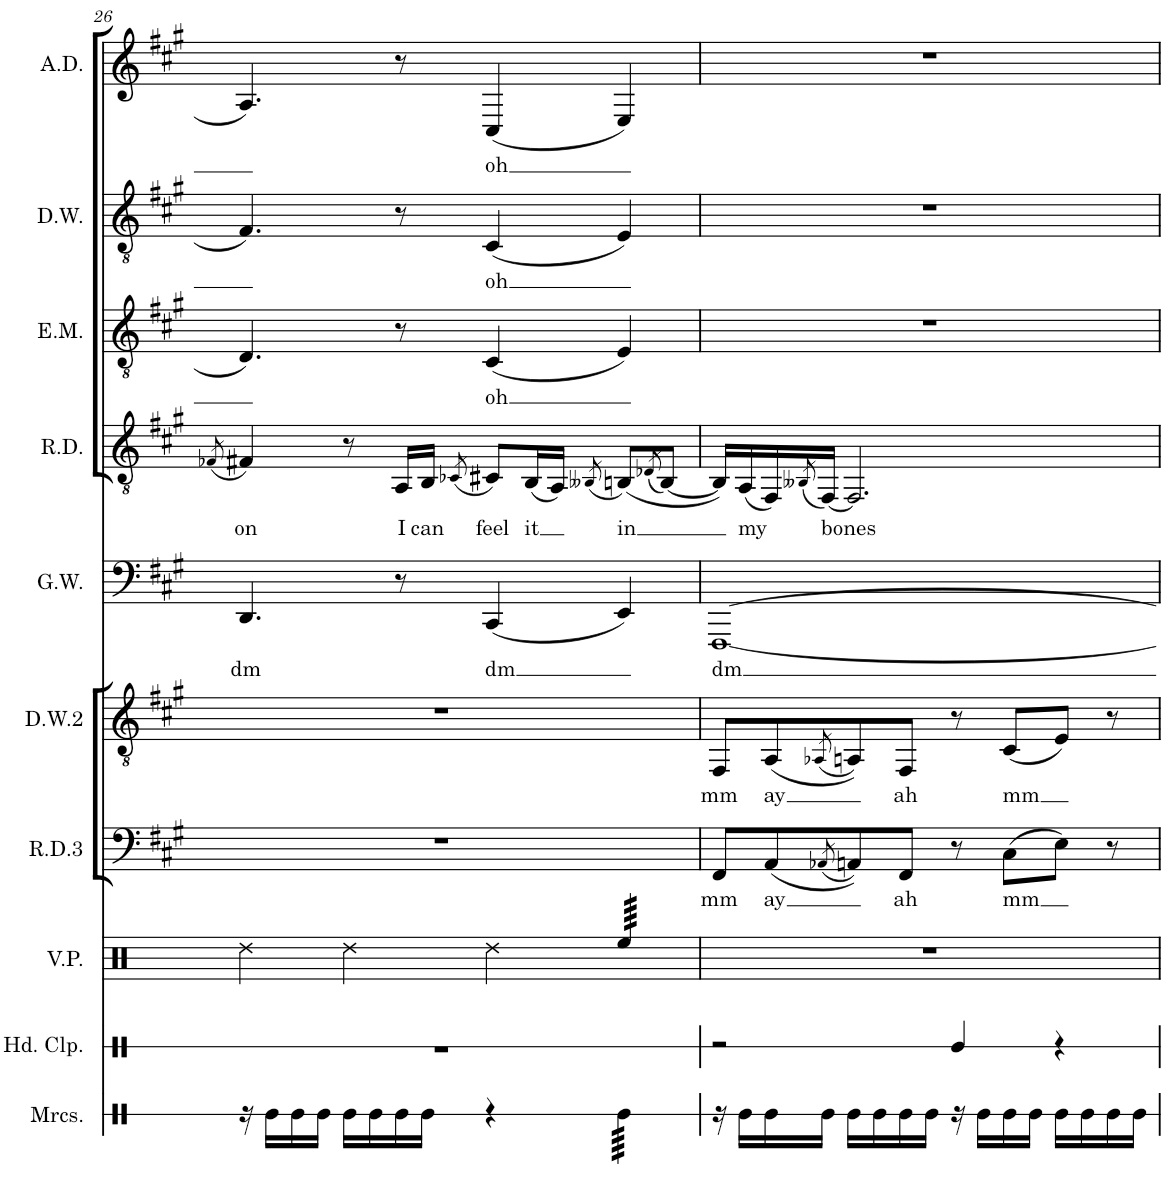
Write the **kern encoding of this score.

**kern	**text	**kern	**text	**kern	**text	**kern	**text	**kern	**text	**kern	**text	**kern	**text
*part7	*part7	*part6	*part6	*part5	*part5	*part4	*part4	*part3	*part3	*part2	*part2	*part1	*part1
*staff7	*staff7	*staff6	*staff6	*staff5	*staff5	*staff4	*staff4	*staff3	*staff3	*staff2	*staff2	*staff1	*staff1
*I"Rocky DeMayo 3	*	*I"Daniel Wood 2	*	*I"Gary Warren	*	*I"Rocky DeMayo	*	*I"Elijah Morman	*	*I"Daniel Wood	*	*I"Ayana Diaz	*
*I'R.D.3	*	*I'D.W.2	*	*I'G.W.	*	*I'R.D.	*	*I'E.M.	*	*I'D.W.	*	*I'A.D.	*
!!LO:PB:g=z
*clefF4	*	*clefGv2	*	*clefF4	*	*clefGv2	*	*clefGv2	*	*clefGv2	*	*clefG2	*
*k[f#c#g#]	*	*k[f#c#g#]	*	*k[f#c#g#]	*	*k[f#c#g#]	*	*k[f#c#g#]	*	*k[f#c#g#]	*	*k[f#c#g#]	*
*M4/4	*	*M4/4	*	*M4/4	*	*M4/4	*	*M4/4	*	*M4/4	*	*M4/4	*
=26	=26	=26	=26	=26	=26	=26	=26	=26	=26	=26	=26	=26	=26
.	.	.	.	.	.	(8qF-X/	.	.	.	.	.	.	.
!	!	!	!	!	!LO:LY:b	!	!LO:LY:b	!	!	!	!	!	!
1r	.	1r	.	4.DD/	dm	4F#X/)	on	4.D/	.	4.F#/	.	4.A/	.
.	.	.	.	.	.	8r	.	.	.	.	.	.	.
!	!	!	!	!	!	!	!LO:LY:b	!	!	!	!	!	!
.	.	.	.	8r	.	16AA/LL	I	8r	.	8r	.	8r	.
!	!	!	!	!	!	!	!LO:LY:b	!	!	!	!	!	!
.	.	.	.	.	.	16BB/JJ	can	.	.	.	.	.	.
.	.	.	.	.	.	(8qC-X/	.	.	.	.	.	.	.
!	!	!	!	!	!LO:LY:b	!	!LO:LY:b	!	!LO:LY:b	!	!LO:LY:b	!	!LO:LY:b
.	.	.	.	(4CC#/	dm	8C#X/L)	feel	(4C#/	oh	(4C#/	oh	(4C#/	oh
!	!	!	!	!	!	!	!LO:LY:b	!	!	!	!	!	!
.	.	.	.	.	.	(16BB/L	it	.	.	.	.	.	.
.	.	.	.	.	.	16AA/JJ)	.	.	.	.	.	.	.
.	.	.	.	.	.	(8qBB--X/	.	.	.	.	.	.	.
!	!	!	!	!	!	!	!LO:LY:b	!	!	!	!	!	!
.	.	.	.	4EE/)	.	(8BBn/L)	in	4E/)	.	4E/)	.	4E/)	.
.	.	.	.	.	.	(8qD-X/	.	.	.	.	.	.	.
.	.	.	.	.	.	[8BB/J)	.	.	.	.	.	.	.
=27	=27	=27	=27	=27	=27	=27	=27	=27	=27	=27	=27	=27	=27
!	!LO:LY:b	!	!LO:LY:b	!	!LO:LY:b	!	!	!	!	!	!	!	!
8FF#/L	mm	8FF#/L	mm	[1FFF# [1FF#	dm	16BB/LL])	.	1r	.	1r	.	1r	.
!	!	!	!	!	!	!	!LO:LY:b	!	!	!	!	!	!
.	.	.	.	.	.	(16AA/	my	.	.	.	.	.	.
!	!LO:LY:b	!	!LO:LY:b	!	!	!	!	!	!	!	!	!	!
(8AA/	ay	(8AA/	ay	.	.	16FF#/)	.	.	.	.	.	.	.
.	.	.	.	.	.	(8qBB--X/	.	.	.	.	.	.	.
!	!	!	!	!	!	!	!LO:LY:b	!	!	!	!	!	!
.	.	.	.	.	.	[16FF#/JJ)	bones	.	.	.	.	.	.
(8qAA-X/	.	(8qAA-X/	.	.	.	.	.	.	.	.	.	.	.
8AAn/))	.	8AAn/))	.	.	.	2.FF#/]	.	.	.	.	.	.	.
!	!LO:LY:b	!	!LO:LY:b	!	!	!	!	!	!	!	!	!	!
8FF#/J	ah	8FF#/J	ah	.	.	.	.	.	.	.	.	.	.
8r	.	8r	.	.	.	.	.	.	.	.	.	.	.
!	!LO:LY:b	!	!LO:LY:b	!	!	!	!	!	!	!	!	!	!
(8C#\L	mm	(8C#/L	mm	.	.	.	.	.	.	.	.	.	.
8E\J)	.	8E/J)	.	.	.	.	.	.	.	.	.	.	.
8r	.	8r	.	.	.	.	.	.	.	.	.	.	.
=	=	=	=	=	=	=	=	=	=	=	=	=	=
*-	*-	*-	*-	*-	*-	*-	*-	*-	*-	*-	*-	*-	*-
